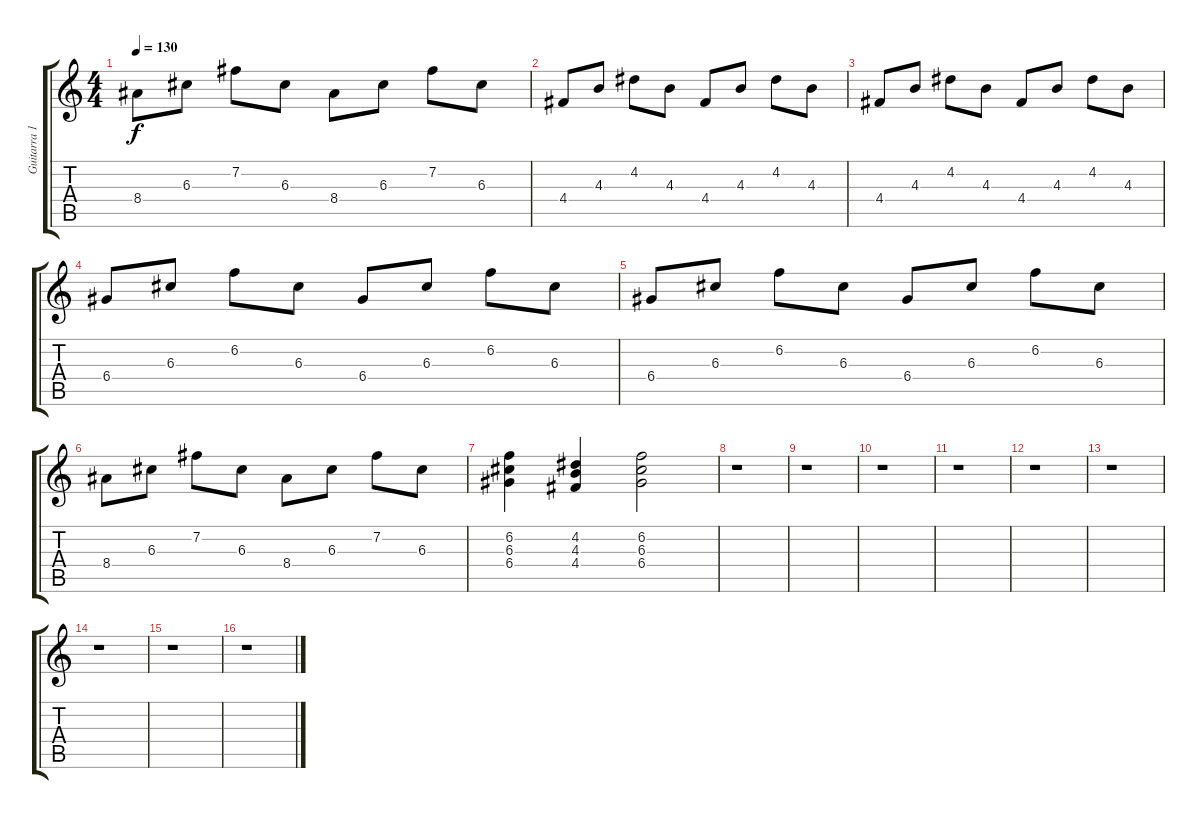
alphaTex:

\track ("Guitarra 1" "Guitarra 1") {instrument electricguitarjazz}
\staff {score tabs}
\tuning (E4 B3 G3 D3 A2 E2) {hide}
\ts (4 4)
\tempo 130
\clef g2
\ks c
8.4.8{dy f} 6.3.8 7.2.8 6.3.8 8.4.8 6.3.8 7.2.8 6.3.8 |
4.4.8 4.3.8 4.2.8 4.3.8 4.4.8 4.3.8 4.2.8 4.3.8 |
4.4.8 4.3.8 4.2.8 4.3.8 4.4.8 4.3.8 4.2.8 4.3.8 |
6.4.8 6.3.8 6.2.8 6.3.8 6.4.8 6.3.8 6.2.8 6.3.8 |
6.4.8 6.3.8 6.2.8 6.3.8 6.4.8 6.3.8 6.2.8 6.3.8 |
8.4.8 6.3.8 7.2.8 6.3.8 8.4.8 6.3.8 7.2.8 6.3.8 |
(6.2 6.3 6.4).4 (4.2 4.3 4.4).4 (6.2 6.3 6.4).2 |
r.1 |
r.1 |
r.1 |
r.1 |
r.1 |
r.1 |
r.1 |
r.1 |
r.1
